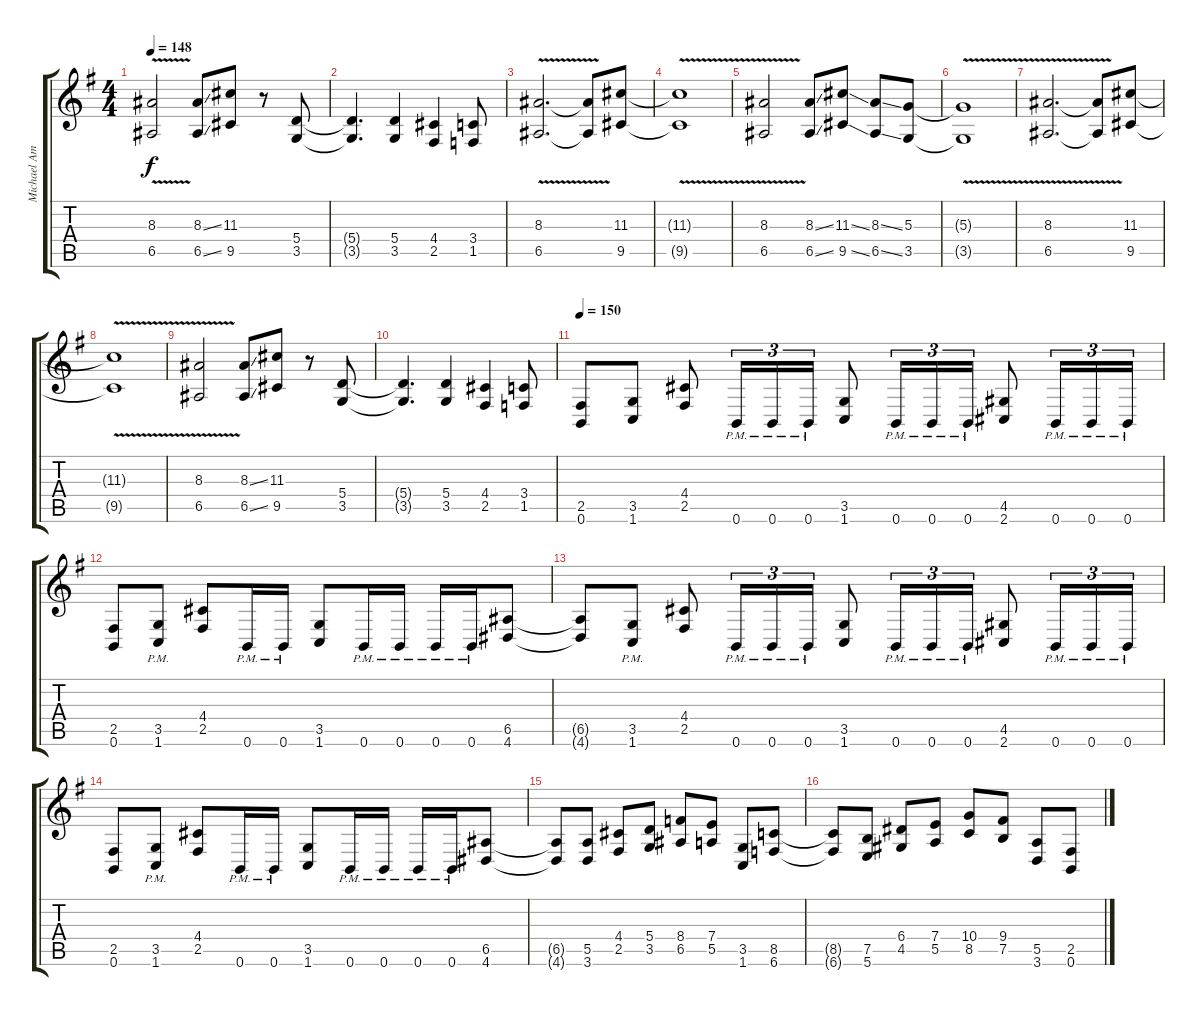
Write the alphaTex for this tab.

\track ("Michael Amott (Rhythm)" "Michael Am") {instrument distortionguitar}
\staff {score tabs}
\tuning (B3 Gb3 D3 A2 E2 B1) {hide}
\ts (4 4)
\tempo 148
\clef g2
\ks g
(8.3{v} 6.5{v}).2{dy f} (8.3{ss} 6.5{ss}).8 (11.3 9.5).8 r.8 (5.4 3.5).8 |
(5.4{t} 3.5{t}).4{d} (5.4 3.5).4 (4.4 2.5).4 (3.4 1.5).8 |
(8.3{v} 6.5{v}).2{d} (8.3{t} 6.5{t}).8 (11.3 9.5).8 |
(11.3{v t} 9.5{v t}).1 |
(8.3{v} 6.5{v}).2 (8.3{ss} 6.5{ss}).8 (11.3{ss} 9.5{ss}).8 (8.3{ss} 6.5{ss}).8 (5.3 3.5).8 |
(5.3{v t} 3.5{v t}).1 |
(8.3{v} 6.5{v}).2{d} (8.3{t} 6.5{t}).8 (11.3 9.5).8 |
(11.3{v t} 9.5{v t}).1 |
(8.3{v} 6.5{v}).2 (8.3{ss} 6.5{ss}).8 (11.3 9.5).8 r.8 (5.4 3.5).8 |
(5.4{t} 3.5{t}).4{d} (5.4 3.5).4 (4.4 2.5).4 (3.4 1.5).8 |
\tempo 150
(2.5 0.6).8 (3.5 1.6).8 (4.4 2.5).8 0.6{pm}.16{tu (3 2)} 0.6{pm}.16{tu (3 2)} 0.6{pm}.16{tu (3 2)} (3.5 1.6).8 0.6{pm}.16{tu (3 2)} 0.6{pm}.16{tu (3 2)} 0.6{pm}.16{tu (3 2)} (4.5 2.6).8 0.6{pm}.16{tu (3 2)} 0.6{pm}.16{tu (3 2)} 0.6{pm}.16{tu (3 2)} |
(2.5 0.6).8 (3.5{pm} 1.6{pm}).8 (4.4 2.5).8 0.6{pm}.16 0.6{pm}.16 (3.5 1.6).8 0.6{pm}.16 0.6{pm}.16 0.6{pm}.16 0.6{pm}.16 (6.5 4.6).8 |
(6.5{t} 4.6{t}).8 (3.5{pm} 1.6{pm}).8 (4.4 2.5).8 0.6{pm}.16{tu (3 2)} 0.6{pm}.16{tu (3 2)} 0.6{pm}.16{tu (3 2)} (3.5 1.6).8 0.6{pm}.16{tu (3 2)} 0.6{pm}.16{tu (3 2)} 0.6{pm}.16{tu (3 2)} (4.5 2.6).8 0.6{pm}.16{tu (3 2)} 0.6{pm}.16{tu (3 2)} 0.6{pm}.16{tu (3 2)} |
(2.5 0.6).8 (3.5{pm} 1.6{pm}).8 (4.4 2.5).8 0.6{pm}.16 0.6{pm}.16 (3.5 1.6).8 0.6{pm}.16 0.6{pm}.16 0.6{pm}.16 0.6{pm}.16 (6.5 4.6).8 |
(6.5{t} 4.6{t}).8 (5.5 3.6).8 (4.4 2.5).8 (5.4 3.5).8 (8.4 6.5).8 (7.4 5.5).8 (3.5 1.6).8 (8.5 6.6).8 |
(8.5{t} 6.6{t}).8 (7.5 5.6).8 (6.4 4.5).8 (7.4 5.5).8 (10.4 8.5).8 (9.4 7.5).8 (5.5 3.6).8 (2.5 0.6).8
